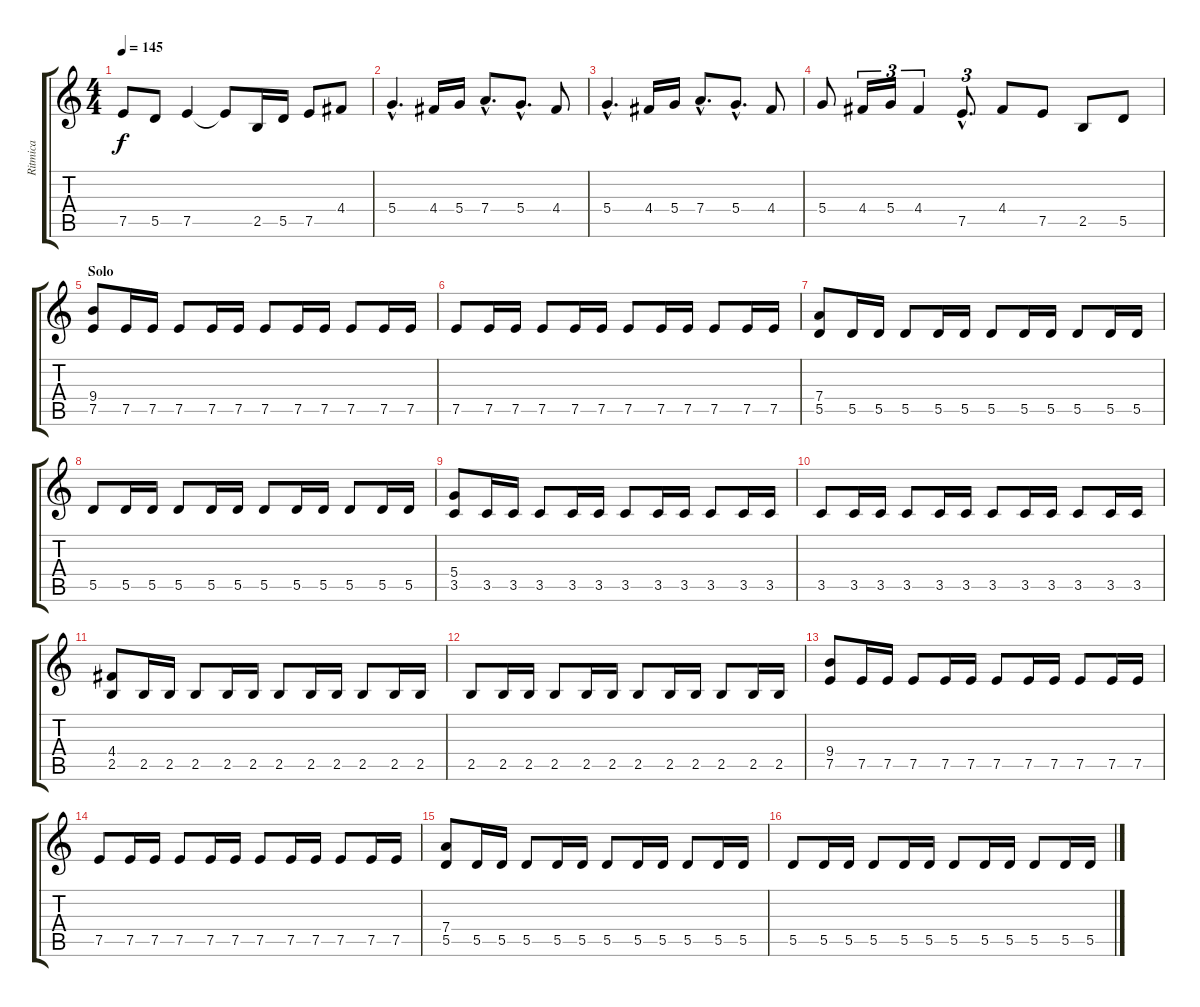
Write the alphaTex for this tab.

\track ("Ritmica" "Ritmica") {instrument distortionguitar}
\staff {score tabs}
\tuning (E4 B3 G3 D3 A2 E2) {hide}
\ts (4 4)
\tempo 145
\clef g2
\ks c
7.5.8{dy f} 5.5.8 7.5.4 7.5{t}.8 2.5.16 5.5.16 7.5.8 4.4.8 |
5.4{hac}.4{d} 4.4.16 5.4.16 7.4{hac}.8{d} 5.4{hac}.8{d} 4.4.8 |
5.4{hac}.4{d} 4.4.16 5.4.16 7.4{hac}.8{d} 5.4{hac}.8{d} 4.4.8 |
5.4.8 4.4.16{tu (3 2)} 5.4.16{tu (3 2)} 4.4.4{tu (3 2)} 7.5{hac}.8{d tu (3 2)} 4.4.8 7.5.8 2.5.8 5.5.8 |
\section ("" "Solo")
(9.4 7.5).8 7.5.16 7.5.16 7.5.8 7.5.16 7.5.16 7.5.8 7.5.16 7.5.16 7.5.8 7.5.16 7.5.16 |
7.5.8 7.5.16 7.5.16 7.5.8 7.5.16 7.5.16 7.5.8 7.5.16 7.5.16 7.5.8 7.5.16 7.5.16 |
(7.4 5.5).8 5.5.16 5.5.16 5.5.8 5.5.16 5.5.16 5.5.8 5.5.16 5.5.16 5.5.8 5.5.16 5.5.16 |
5.5.8 5.5.16 5.5.16 5.5.8 5.5.16 5.5.16 5.5.8 5.5.16 5.5.16 5.5.8 5.5.16 5.5.16 |
(5.4 3.5).8 3.5.16 3.5.16 3.5.8 3.5.16 3.5.16 3.5.8 3.5.16 3.5.16 3.5.8 3.5.16 3.5.16 |
3.5.8 3.5.16 3.5.16 3.5.8 3.5.16 3.5.16 3.5.8 3.5.16 3.5.16 3.5.8 3.5.16 3.5.16 |
(4.4 2.5).8 2.5.16 2.5.16 2.5.8 2.5.16 2.5.16 2.5.8 2.5.16 2.5.16 2.5.8 2.5.16 2.5.16 |
2.5.8 2.5.16 2.5.16 2.5.8 2.5.16 2.5.16 2.5.8 2.5.16 2.5.16 2.5.8 2.5.16 2.5.16 |
(9.4 7.5).8 7.5.16 7.5.16 7.5.8 7.5.16 7.5.16 7.5.8 7.5.16 7.5.16 7.5.8 7.5.16 7.5.16 |
7.5.8 7.5.16 7.5.16 7.5.8 7.5.16 7.5.16 7.5.8 7.5.16 7.5.16 7.5.8 7.5.16 7.5.16 |
(7.4 5.5).8 5.5.16 5.5.16 5.5.8 5.5.16 5.5.16 5.5.8 5.5.16 5.5.16 5.5.8 5.5.16 5.5.16 |
5.5.8 5.5.16 5.5.16 5.5.8 5.5.16 5.5.16 5.5.8 5.5.16 5.5.16 5.5.8 5.5.16 5.5.16
